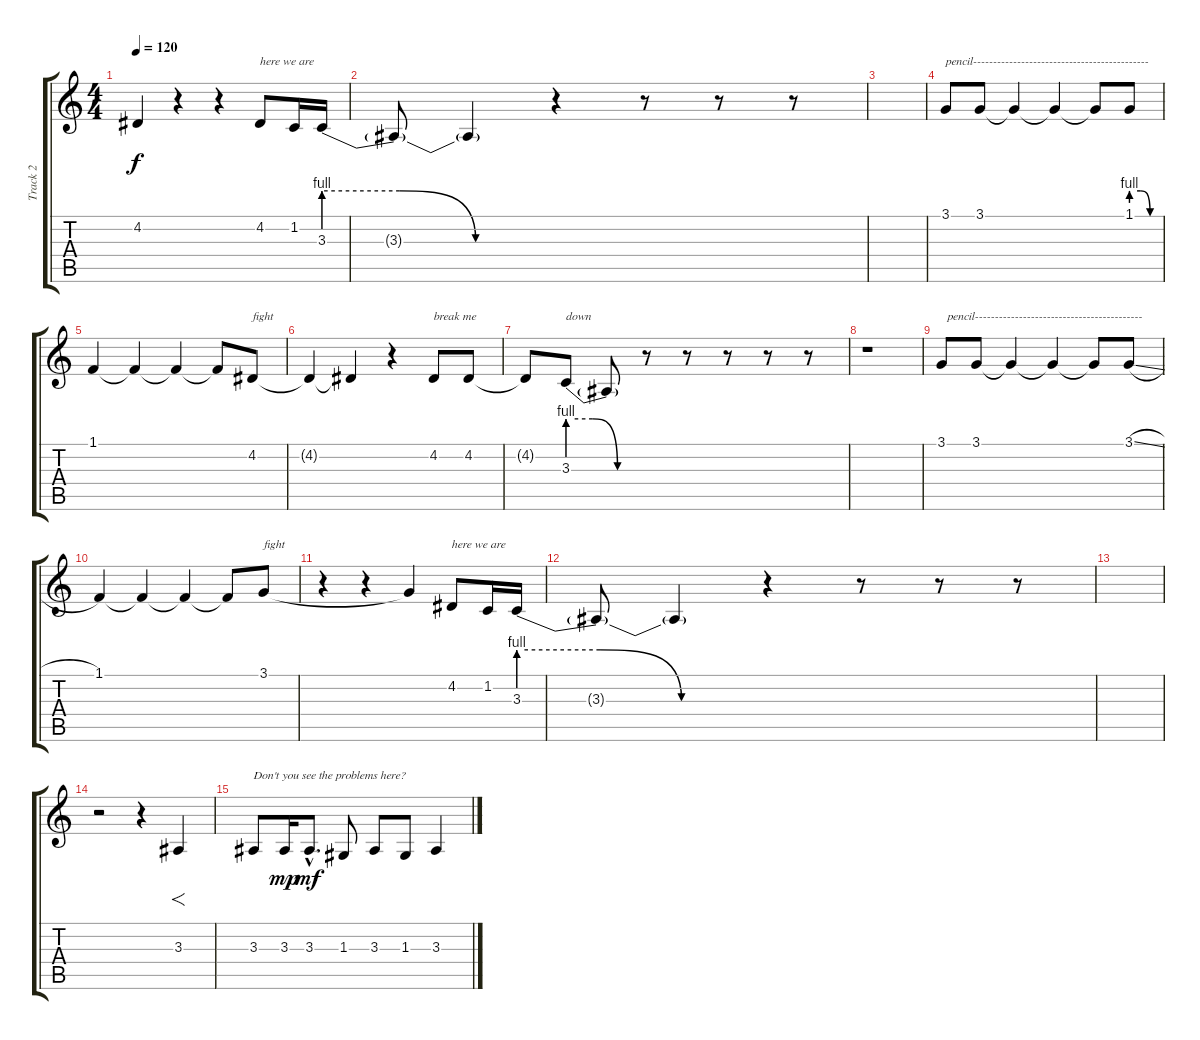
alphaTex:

\track ("Track 2" "Track 2") {instrument lead6voice}
\staff {score tabs}
\tuning (E4 B3 G3 D3 A2 E2) {hide}
\ts (4 4)
\tempo 120
\clef g2
\ks c
4.2{t}.4{dy f} r.4 r.4 4.2.8{txt "here we are"} 1.2.16 3.3{be (custom 0 4 20 4 40 0 60 0)}.16 |
3.3{t}.8 3.3{t}.4 r.4 r.8 r.8 r.8 |
|
3.1.8{txt "pencil--------------------------------------------"} 3.1.8 3.1{t}.4 3.1{t}.4 3.1{t}.8 1.1{be (custom 0 4 20 4 40 0 60 0)}.8 |
1.1.4 1.1{t}.4 1.1{t}.4 1.1{t}.8 4.2.8{txt "fight"} |
4.2{t}.4 4.2{t}.4 r.4 4.2.8{txt "break me"} 4.2.8 |
4.2{t}.8 3.3{be (custom 0 4 20 4 40 0 60 0)}.8{txt "down"} 3.3{t}.8 r.8 r.8 r.8 r.8 r.8 |
r.1 |
3.1.8{txt "  pencil------------------------------------------"} 3.1.8 3.1{t}.4 3.1{t}.4 3.1{t}.8 3.1{sl}.8 |
1.1.4 1.1{t}.4 1.1{t}.4 1.1{t}.8 3.1.8{txt "fight"} |
r.4 r.4 3.1{t}.4 4.2.8{txt "here we are"} 1.2.16 3.3{be (custom 0 4 20 4 40 0 60 0)}.16 |
3.3{t}.8 3.3{t}.4 r.4 r.8 r.8 r.8 |
|
r.2 r.4 3.3.4{f} |
3.3.8{txt "Don't you see the problems here?"} 3.3.16{dy mp} 3.3{hac}.8{d dy mf} 1.3.8 3.3.8 1.3.8 3.3.4
